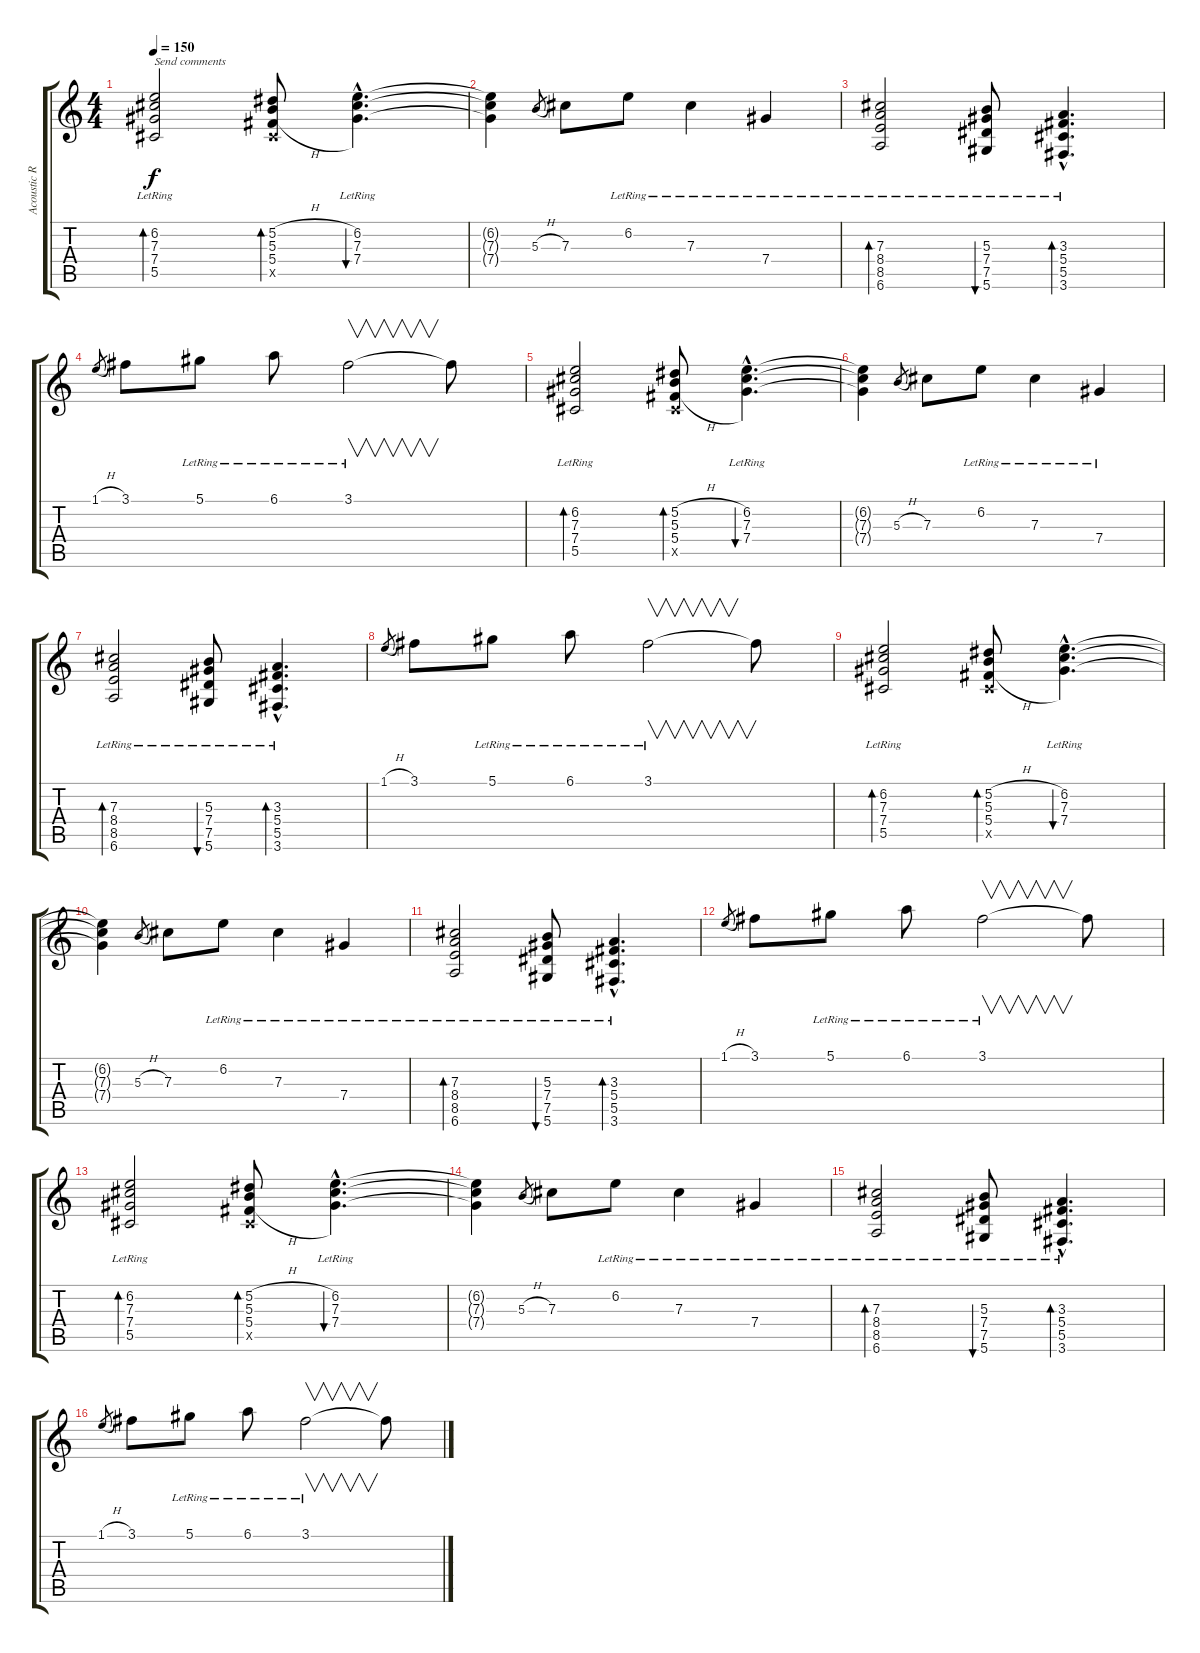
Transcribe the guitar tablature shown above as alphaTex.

\track ("Acoustic Rhytm" "Acoustic R") {instrument acousticguitarsteel}
\staff {score tabs}
\tuning (Eb4 Bb3 Gb3 Db3 Ab2 Eb2) {hide}
\ts (4 4)
\tempo 150
\clef g2
\ks c
(6.2{lr} 7.3{lr} 7.4{lr} 5.5{lr}).2{bd 60 txt "Send comments" dy f instrument acousticguitarsteel} (5.2{h} 5.3{h} 5.4{h} 5.5{x}).8{bd 60} (6.2{hac lr} 7.3{hac lr} 7.4{hac lr}).4{d bu 60} |
(6.2{t} 7.3{t} 7.4{t}).4 5.3{h}.8{gr} 7.3.8 6.2{lr}.8 7.3{lr}.4 7.4{lr}.4 |
(7.3{lr} 8.4{lr} 8.5{lr} 6.6{lr}).2{bd 60} (5.3{lr} 7.4{lr} 7.5{lr} 5.6{lr}).8{bu 60} (3.3{hac lr} 5.4{hac lr} 5.5{hac lr} 3.6{hac lr}).4{d bd 60} |
1.1{h}.8{gr} 3.1.8 5.1{lr}.8 6.1{lr}.8 3.1{lr}.2{v} 3.1{t}.8 |
(6.2{lr} 7.3{lr} 7.4{lr} 5.5{lr}).2{bd 60} (5.2{h} 5.3{h} 5.4{h} 5.5{x}).8{bd 60} (6.2{hac lr} 7.3{hac lr} 7.4{hac lr}).4{d bu 60} |
(6.2{t} 7.3{t} 7.4{t}).4 5.3{h}.8{gr} 7.3.8 6.2{lr}.8 7.3{lr}.4 7.4{lr}.4 |
(7.3{lr} 8.4{lr} 8.5{lr} 6.6{lr}).2{bd 60} (5.3{lr} 7.4{lr} 7.5{lr} 5.6{lr}).8{bu 60} (3.3{hac lr} 5.4{hac lr} 5.5{hac lr} 3.6{hac lr}).4{d bd 60} |
1.1{h}.8{gr} 3.1.8 5.1{lr}.8 6.1{lr}.8 3.1{lr}.2{v} 3.1{t}.8 |
(6.2{lr} 7.3{lr} 7.4{lr} 5.5{lr}).2{bd 60 volume 11} (5.2{h} 5.3{h} 5.4{h} 5.5{x}).8{bd 60} (6.2{hac lr} 7.3{hac lr} 7.4{hac lr}).4{d bu 60} |
(6.2{t} 7.3{t} 7.4{t}).4 5.3{h}.8{gr} 7.3.8 6.2{lr}.8 7.3{lr}.4 7.4{lr}.4 |
(7.3{lr} 8.4{lr} 8.5{lr} 6.6{lr}).2{bd 60} (5.3{lr} 7.4{lr} 7.5{lr} 5.6{lr}).8{bu 60} (3.3{hac lr} 5.4{hac lr} 5.5{hac lr} 3.6{hac lr}).4{d bd 60} |
1.1{h}.8{gr} 3.1.8 5.1{lr}.8 6.1{lr}.8 3.1{lr}.2{v} 3.1{t}.8 |
(6.2{lr} 7.3{lr} 7.4{lr} 5.5{lr}).2{bd 60} (5.2{h} 5.3{h} 5.4{h} 5.5{x}).8{bd 60} (6.2{hac lr} 7.3{hac lr} 7.4{hac lr}).4{d bu 60} |
(6.2{t} 7.3{t} 7.4{t}).4 5.3{h}.8{gr} 7.3.8 6.2{lr}.8 7.3{lr}.4 7.4{lr}.4 |
(7.3{lr} 8.4{lr} 8.5{lr} 6.6{lr}).2{bd 60} (5.3{lr} 7.4{lr} 7.5{lr} 5.6{lr}).8{bu 60} (3.3{hac lr} 5.4{hac lr} 5.5{hac lr} 3.6{hac lr}).4{d bd 60} |
1.1{h}.8{gr} 3.1.8 5.1{lr}.8 6.1{lr}.8 3.1{lr}.2{v} 3.1{t}.8
